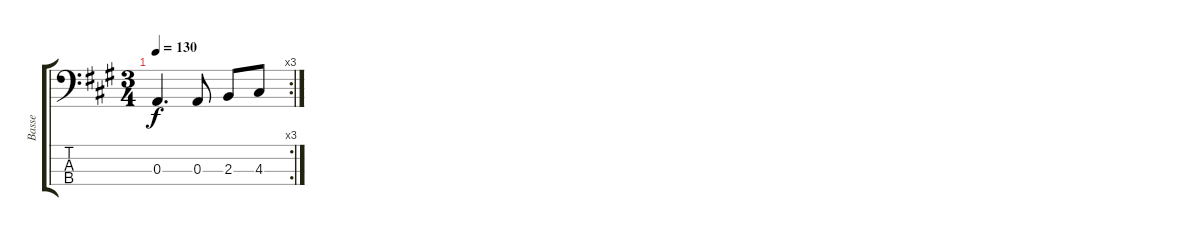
\track ("Basse" "Basse") {instrument electricbassfinger}
\staff {score tabs}
\tuning (G2 D2 A1 E1) {hide}
\rc 3
\ts (3 4)
\tempo 130
\clef f4
\ks a
0.3{t}.4{d dy f} 0.3.8 2.3.8 4.3.8
